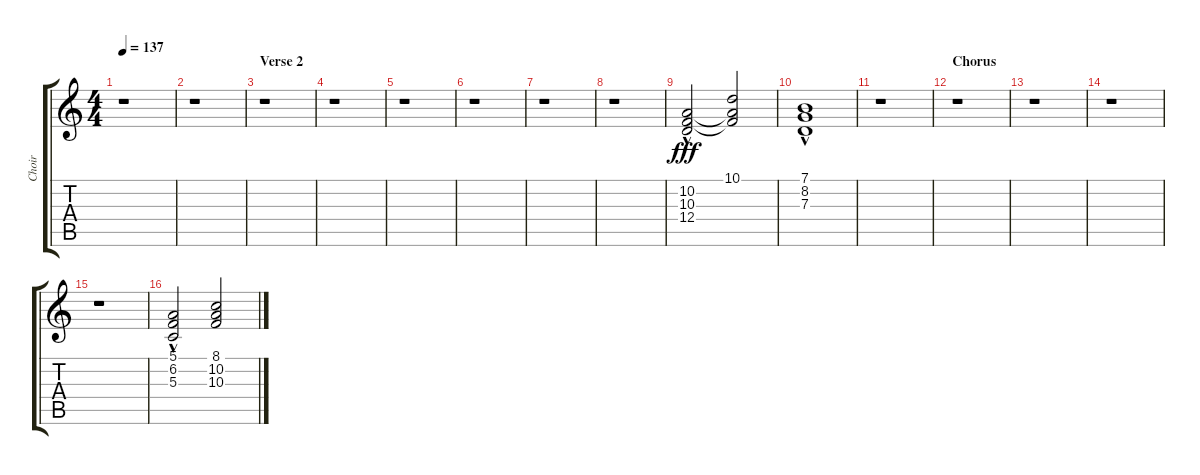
\track ("Choir" "Choir") {instrument choiraahs}
\staff {score tabs}
\tuning (E4 B3 G3 D3 A2 E2) {hide}
\ts (4 4)
\tempo 137
\clef g2
\ks c
r.1{dy fff} |
r.1 |
\section ("" "Verse 2")
r.1 |
r.1 |
r.1 |
r.1 |
r.1 |
r.1 |
(10.2{hac} 10.3{hac} 12.4).2 (10.1 10.2{t} 10.3{t}).2 |
(7.1 8.2{hac} 7.3{hac}).1 |
r.1 |
\section ("" "Chorus")
r.1 |
r.1 |
r.1 |
r.1 |
(5.1{hac} 6.2 5.3{hac}).2 (8.1 10.2 10.3).2
